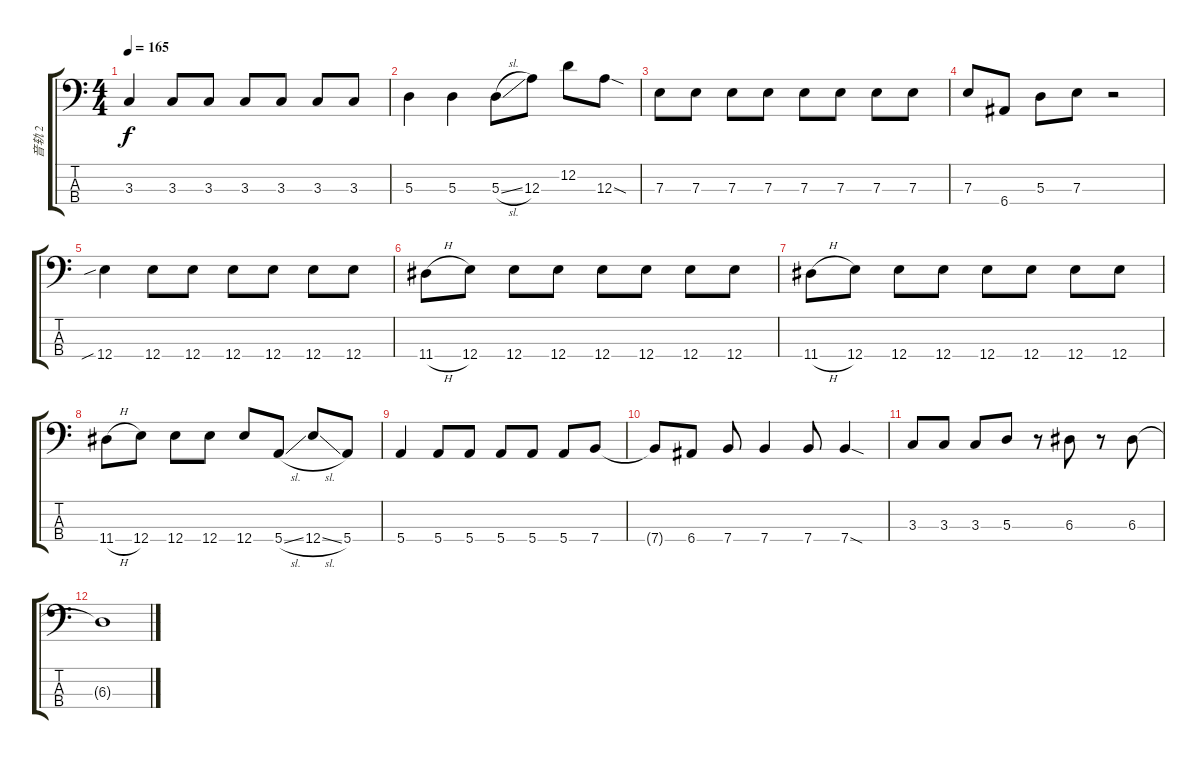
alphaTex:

\track ("音轨 2" "音轨 2") {instrument electricbassfinger}
\staff {score tabs}
\tuning (G2 D2 A1 E1) {hide}
\ts (4 4)
\tempo 165
\clef f4
\ks c
3.3.4{dy f} 3.3.8 3.3.8 3.3.8 3.3.8 3.3.8 3.3.8 |
5.3.4 5.3.4 5.3{sl}.8 12.3.8 12.2.8 12.3{sod}.8 |
7.3.8 7.3.8 7.3.8 7.3.8 7.3.8 7.3.8 7.3.8 7.3.8 |
7.3.8 6.4.8 5.3.8 7.3.8 r.2 |
12.4{sib}.4 12.4.8 12.4.8 12.4.8 12.4.8 12.4.8 12.4.8 |
11.4{h}.8 12.4.8 12.4.8 12.4.8 12.4.8 12.4.8 12.4.8 12.4.8 |
11.4{h}.8 12.4.8 12.4.8 12.4.8 12.4.8 12.4.8 12.4.8 12.4.8 |
11.4{h}.8 12.4.8 12.4.8 12.4.8 12.4.8 5.4{sl}.8 12.4{sl}.8 5.4.8 |
5.4.4 5.4.8 5.4.8 5.4.8 5.4.8 5.4.8 7.4.8 |
7.4{t}.8 6.4.8 7.4.8 7.4.4 7.4.8 7.4{sod}.4 |
3.3.8 3.3.8 3.3.8 5.3.8 r.8 6.3.8 r.8 6.3.8 |
6.3{t}.1
